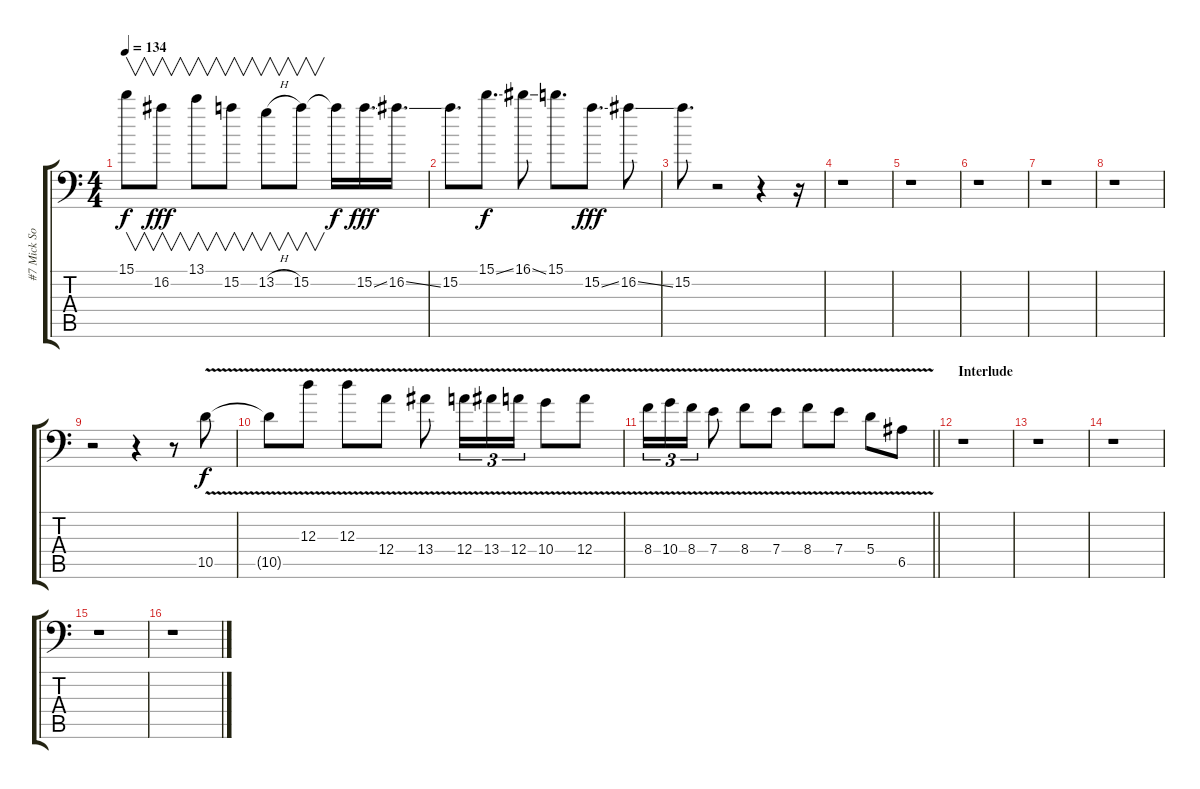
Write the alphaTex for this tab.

\track ("#7 Mick Solo" "#7 Mick So") {instrument overdrivenguitar}
\staff {score tabs}
\tuning (B3 Gb3 D3 A2 E2 A1) {hide}
\ts (4 4)
\tempo 134
\clef f4
\ks c
15.1.8{v dy f} 16.2.8{v dy fff} 13.1.8{v} 15.2.8{v} 13.2{h}.8{v} 15.2.8{v} 15.2{t}.16{dy f} 15.2{ss}.16{d dy fff} 16.2{ss}.16{d} |
15.2.8{d} 15.1{ss}.8{d dy f} 16.1{ss}.8 15.1.8{d} 15.2{ss}.8{d dy fff} 16.2{ss}.8 |
15.2.8{d} r.2 r.4 r.16 |
r.1 |
r.1 |
r.1 |
r.1 |
r.1 |
r.2 r.4 r.8 10.5{v}.8{dy f} |
10.5{t}.8 12.3{v}.8 12.3{v}.8 12.4{v}.8 13.4{v}.8 12.4{v}.16{tu (3 2)} 13.4{v}.16{tu (3 2)} 12.4{v}.16{tu (3 2)} 10.4{v}.8 12.4{v}.8 |
\barLineRight lightlight
8.4{v}.16{tu (3 2)} 10.4{v}.16{tu (3 2)} 8.4{v}.16{tu (3 2)} 7.4{v}.8 8.4{v}.8 7.4{v}.8 8.4{v}.8 7.4{v}.8 5.4{v}.8 6.5{v}.8 |
\section ("" "Interlude")
r.1 |
r.1 |
r.1 |
r.1 |
r.1
